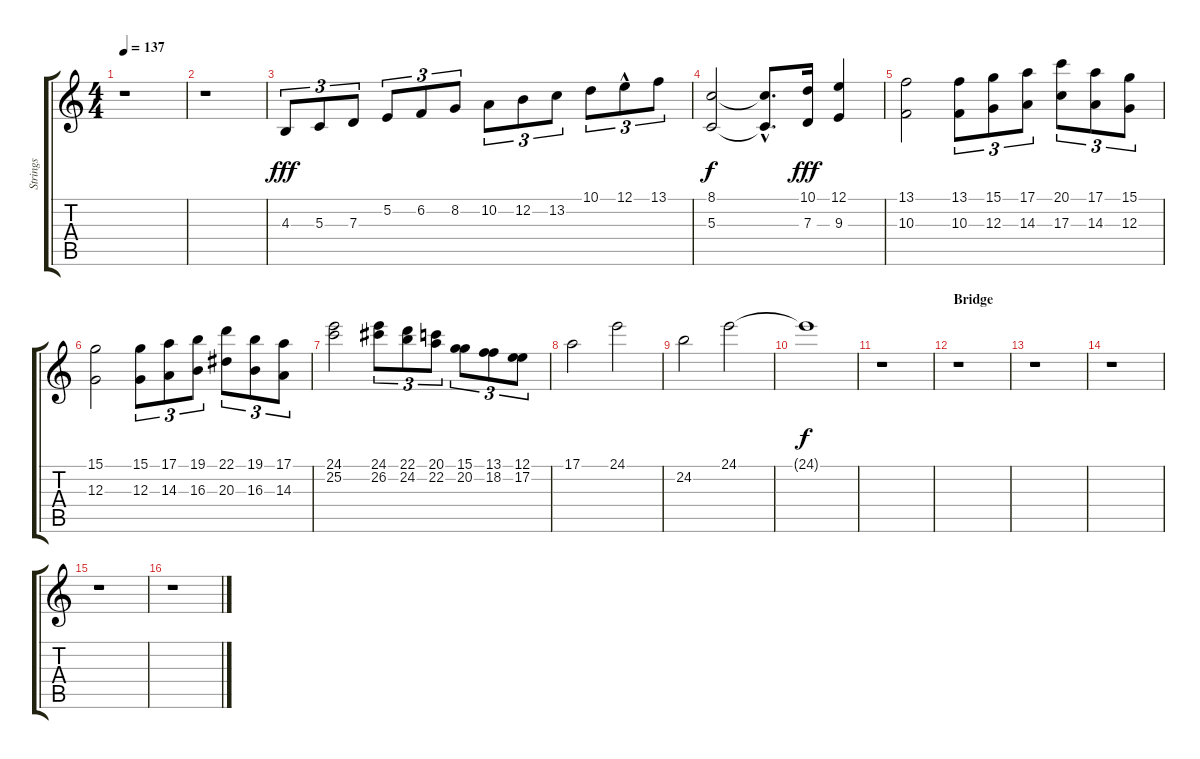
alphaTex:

\track ("Strings" "Strings") {instrument stringensemble1}
\staff {score tabs}
\tuning (E4 B3 G3 D3 A2 E2) {hide}
\ts (4 4)
\tempo 137
\clef g2
\ks c
r.1{dy fff} |
r.1 |
4.3.8{tu (3 2) volume 16} 5.3.8{tu (3 2)} 7.3.8{tu (3 2)} 5.2.8{tu (3 2)} 6.2.8{tu (3 2)} 8.2.8{tu (3 2)} 10.2.8{tu (3 2)} 12.2.8{tu (3 2)} 13.2.8{tu (3 2)} 10.1.8{tu (3 2)} 12.1{hac}.8{tu (3 2)} 13.1.8{tu (3 2)} |
(8.1 5.3).2{dy f volume 13} (8.1{hac t} 5.3{hac t}).8{d} (10.1 7.3).16{dy fff} (12.1 9.3).4 |
(13.1 10.3).2 (13.1 10.3).8{tu (3 2)} (15.1 12.3).8{tu (3 2)} (17.1 14.3).8{tu (3 2)} (20.1 17.3).8{tu (3 2)} (17.1 14.3).8{tu (3 2)} (15.1 12.3).8{tu (3 2)} |
(15.1 12.3).2 (15.1 12.3).8{tu (3 2)} (17.1 14.3).8{tu (3 2)} (19.1 16.3).8{tu (3 2)} (22.1 20.3).8{tu (3 2)} (19.1 16.3).8{tu (3 2)} (17.1 14.3).8{tu (3 2)} |
(24.1 25.2).2 (24.1 26.2).8{tu (3 2)} (22.1 24.2).8{tu (3 2)} (20.1 22.2).8{tu (3 2)} (15.1 20.2).8{tu (3 2)} (13.1 18.2).8{tu (3 2)} (12.1 17.2).8{tu (3 2)} |
17.1.2 24.1.2 |
24.2.2 24.1.2 |
24.1{t}.1{dy f} |
r.1 |
\section ("" "Bridge")
r.1 |
r.1 |
r.1 |
r.1 |
r.1
